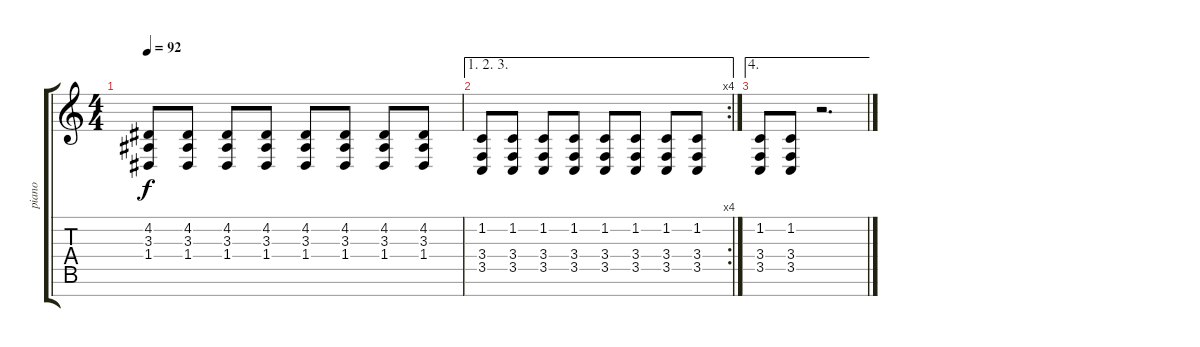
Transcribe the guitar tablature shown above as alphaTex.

\track ("piano" "piano") {instrument electricgrandpiano}
\staff {score tabs}
\tuning (E4 B3 G3 D3 A2 E2 B1) {hide}
\ts (4 4)
\tempo 92
\clef g2
\ks c
(4.2 3.3 1.4).8{dy f} (4.2 3.3 1.4).8 (4.2 3.3 1.4).8 (4.2 3.3 1.4).8 (4.2 3.3 1.4).8 (4.2 3.3 1.4).8 (4.2 3.3 1.4).8 (4.2 3.3 1.4).8 |
\ae (1 2 3)
\rc 4
(1.2 3.4 3.5).8 (1.2 3.4 3.5).8 (1.2 3.4 3.5).8 (1.2 3.4 3.5).8 (1.2 3.4 3.5).8 (1.2 3.4 3.5).8 (1.2 3.4 3.5).8 (1.2 3.4 3.5).8 |
\ae 4
(1.2 3.4 3.5).8 (1.2 3.4 3.5).8 r.2{d}
